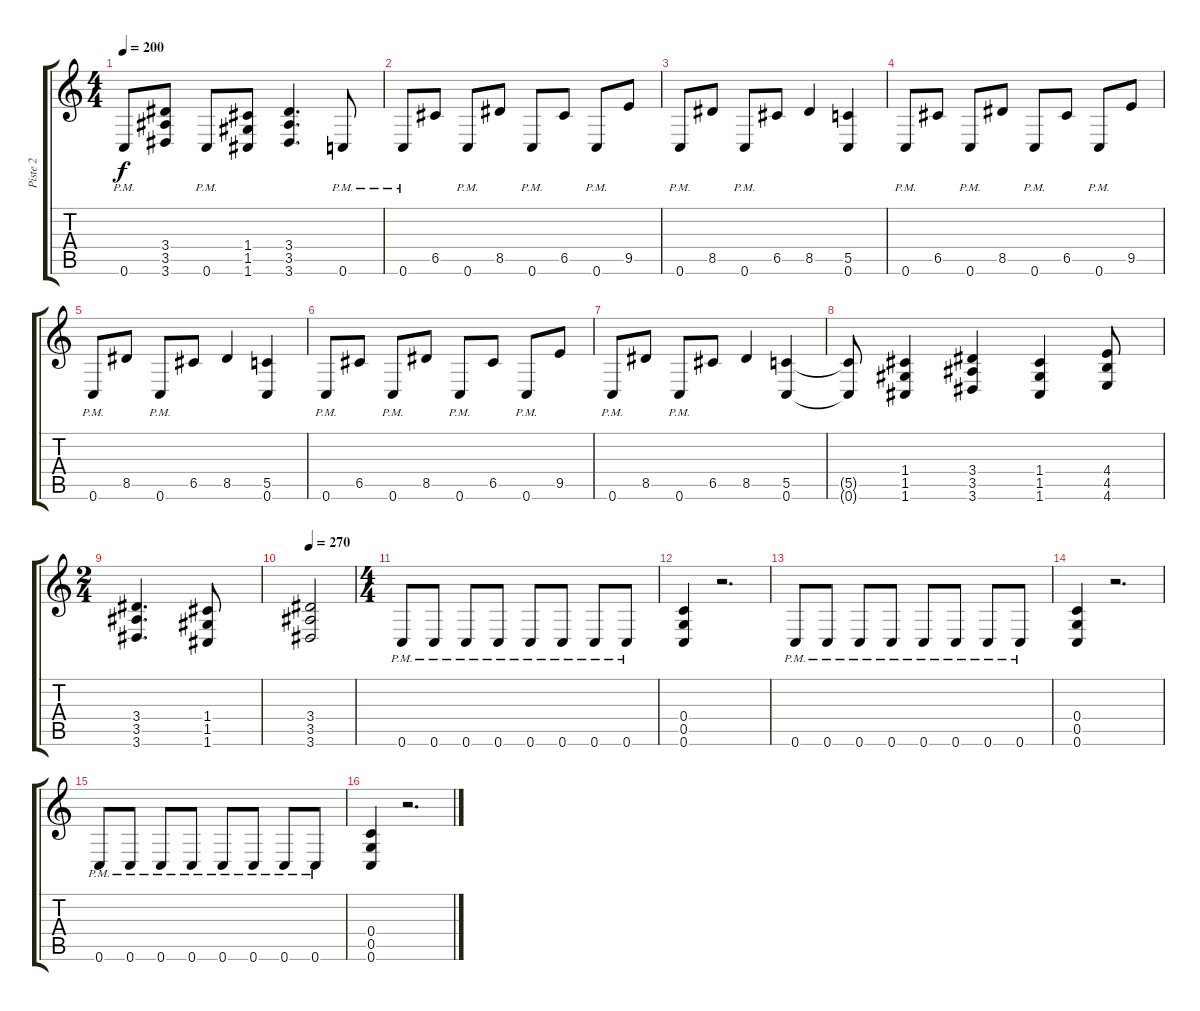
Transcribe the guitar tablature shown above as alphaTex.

\track ("Piste 2" "Piste 2") {instrument distortionguitar}
\staff {score tabs}
\tuning (D4 A3 F3 C3 G2 C2) {hide}
\ts (4 4)
\tempo 200
\clef g2
\ks c
0.6{pm}.8{dy f} (3.4 3.5 3.6).8 0.6{pm}.8 (1.4 1.5 1.6).8 (3.4 3.5 3.6).4{d} 0.6{pm}.8 |
0.6{pm}.8 6.5.8 0.6{pm}.8 8.5.8 0.6{pm}.8 6.5.8 0.6{pm}.8 9.5.8 |
0.6{pm}.8 8.5.8 0.6{pm}.8 6.5.8 8.5.4 (5.5 0.6).4 |
0.6{pm}.8 6.5.8 0.6{pm}.8 8.5.8 0.6{pm}.8 6.5.8 0.6{pm}.8 9.5.8 |
0.6{pm}.8 8.5.8 0.6{pm}.8 6.5.8 8.5.4 (5.5 0.6).4 |
0.6{pm}.8 6.5.8 0.6{pm}.8 8.5.8 0.6{pm}.8 6.5.8 0.6{pm}.8 9.5.8 |
0.6{pm}.8 8.5.8 0.6{pm}.8 6.5.8 8.5.4 (5.5 0.6).4 |
(5.5{t} 0.6{t}).8 (1.4 1.5 1.6).4 (3.4 3.5 3.6).4 (1.4 1.5 1.6).4 (4.4 4.5 4.6).8 |
\ts (2 4)
(3.4 3.5 3.6).4{d} (1.4 1.5 1.6).8 |
\tempo 270
(3.4 3.5 3.6).2 |
\ts (4 4)
0.6{pm}.8 0.6{pm}.8 0.6{pm}.8 0.6{pm}.8 0.6{pm}.8 0.6{pm}.8 0.6{pm}.8 0.6{pm}.8 |
(0.4 0.5 0.6).4 r.2{d} |
0.6{pm}.8 0.6{pm}.8 0.6{pm}.8 0.6{pm}.8 0.6{pm}.8 0.6{pm}.8 0.6{pm}.8 0.6{pm}.8 |
(0.4 0.5 0.6).4 r.2{d} |
0.6{pm}.8 0.6{pm}.8 0.6{pm}.8 0.6{pm}.8 0.6{pm}.8 0.6{pm}.8 0.6{pm}.8 0.6{pm}.8 |
(0.4 0.5 0.6).4 r.2{d}
